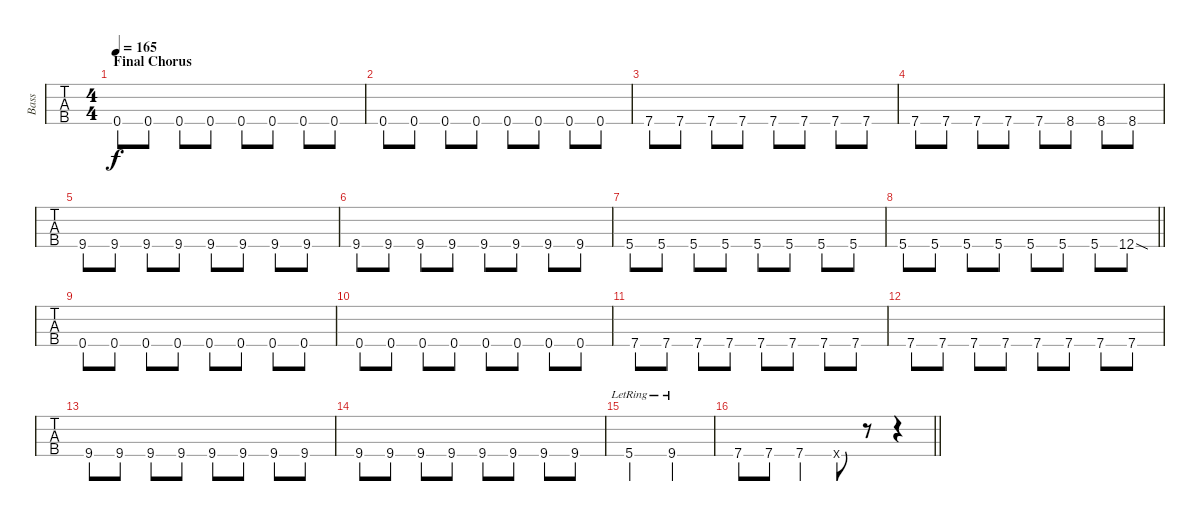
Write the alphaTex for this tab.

\track ("Bass" "Bass") {instrument electricbassfinger}
\staff {tabs}
\tuning (Gb2 D2 A1 D1) {hide}
\ts (4 4)
\section ("" "Final Chorus")
\tempo 165
\clef f4
\ks eminor
0.4.8{dy f} 0.4.8 0.4.8 0.4.8 0.4.8 0.4.8 0.4.8 0.4.8 |
0.4.8 0.4.8 0.4.8 0.4.8 0.4.8 0.4.8 0.4.8 0.4.8 |
7.4.8 7.4.8 7.4.8 7.4.8 7.4.8 7.4.8 7.4.8 7.4.8 |
7.4.8 7.4.8 7.4.8 7.4.8 7.4.8 8.4.8 8.4.8 8.4.8 |
9.4.8 9.4.8 9.4.8 9.4.8 9.4.8 9.4.8 9.4.8 9.4.8 |
9.4.8 9.4.8 9.4.8 9.4.8 9.4.8 9.4.8 9.4.8 9.4.8 |
5.4.8 5.4.8 5.4.8 5.4.8 5.4.8 5.4.8 5.4.8 5.4.8 |
\barLineRight lightlight
5.4.8 5.4.8 5.4.8 5.4.8 5.4.8 5.4.8 5.4.8 12.4{sod}.8 |
0.4.8 0.4.8 0.4.8 0.4.8 0.4.8 0.4.8 0.4.8 0.4.8 |
0.4.8 0.4.8 0.4.8 0.4.8 0.4.8 0.4.8 0.4.8 0.4.8 |
7.4.8 7.4.8 7.4.8 7.4.8 7.4.8 7.4.8 7.4.8 7.4.8 |
7.4.8 7.4.8 7.4.8 7.4.8 7.4.8 7.4.8 7.4.8 7.4.8 |
9.4.8 9.4.8 9.4.8 9.4.8 9.4.8 9.4.8 9.4.8 9.4.8 |
9.4.8 9.4.8 9.4.8 9.4.8 9.4.8 9.4.8 9.4.8 9.4.8 |
5.4{lr}.2 9.4{lr}.2 |
\barLineRight lightlight
7.4.8 7.4.8 7.4.4 7.4{x}.8 r.8 r.4
